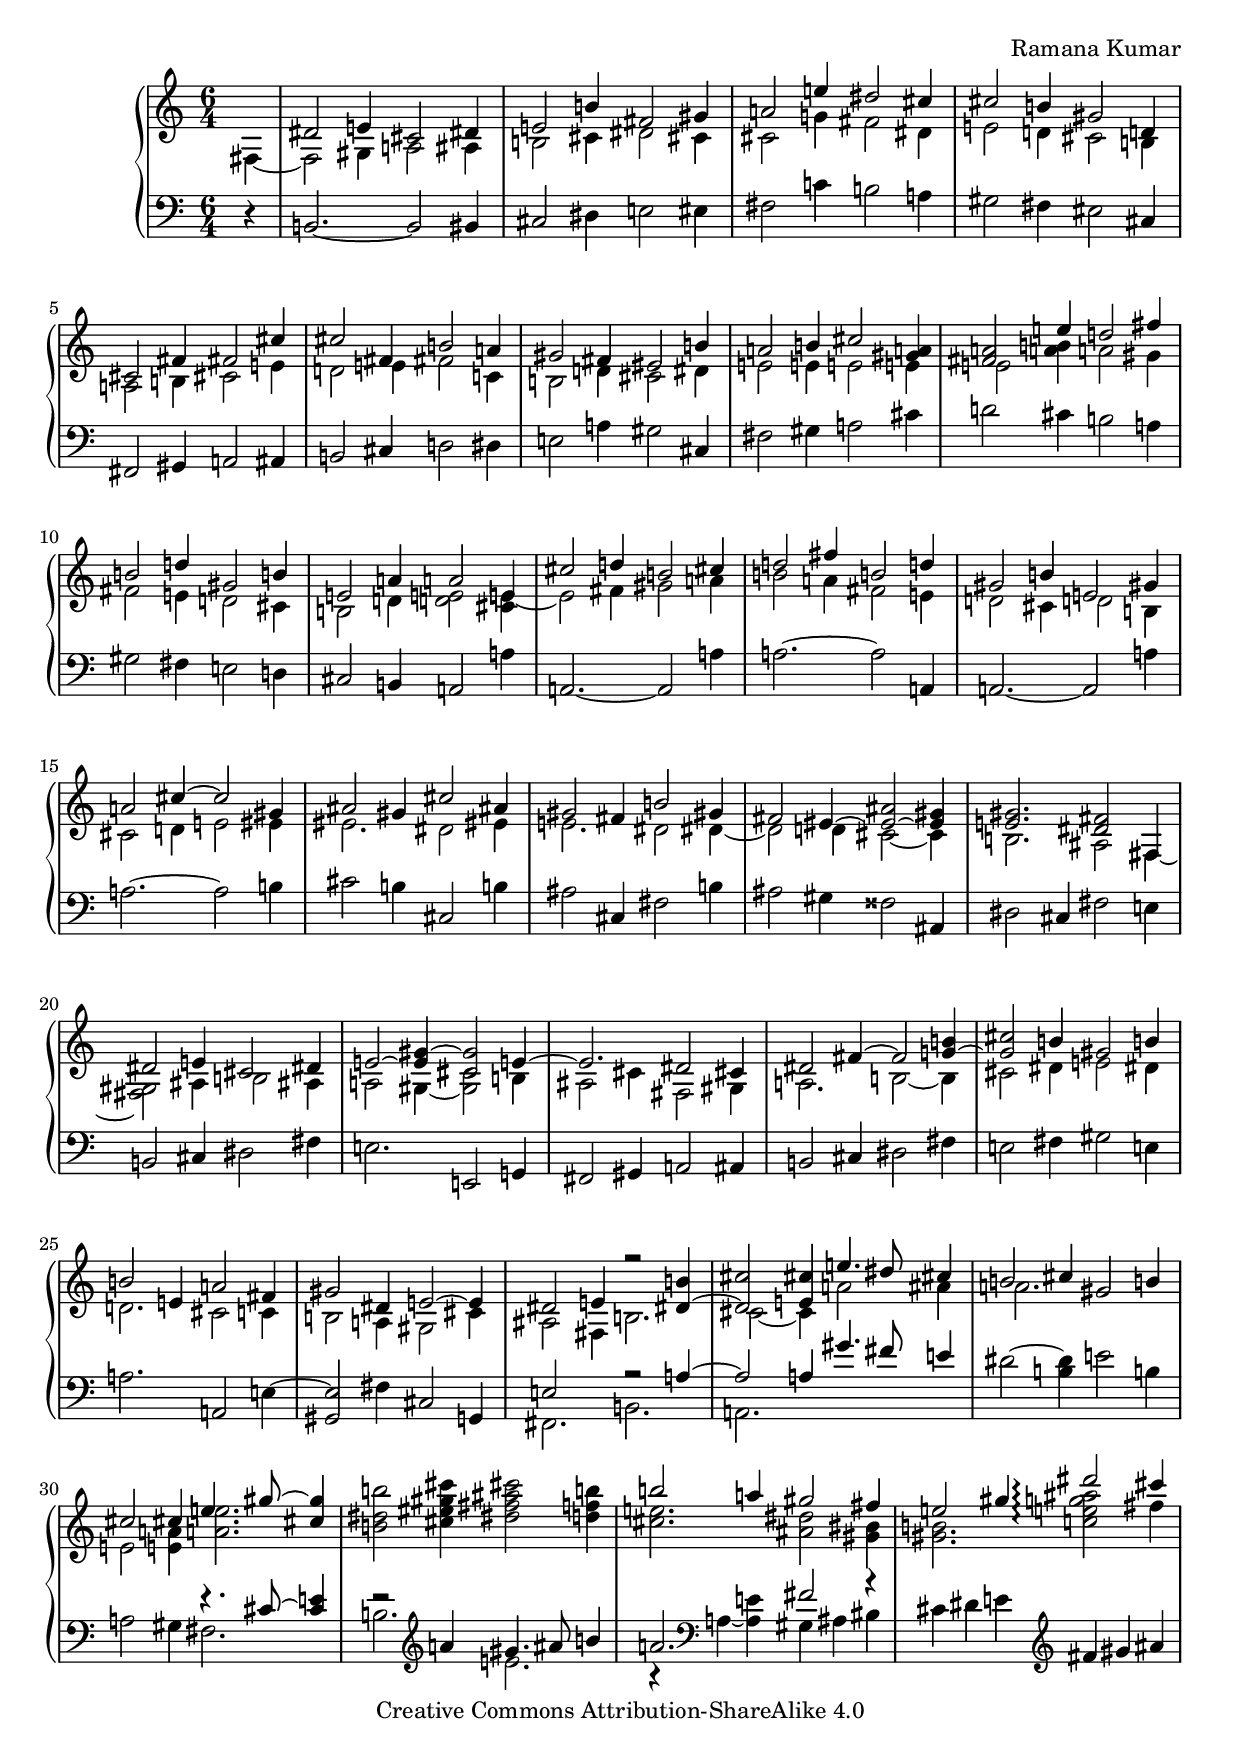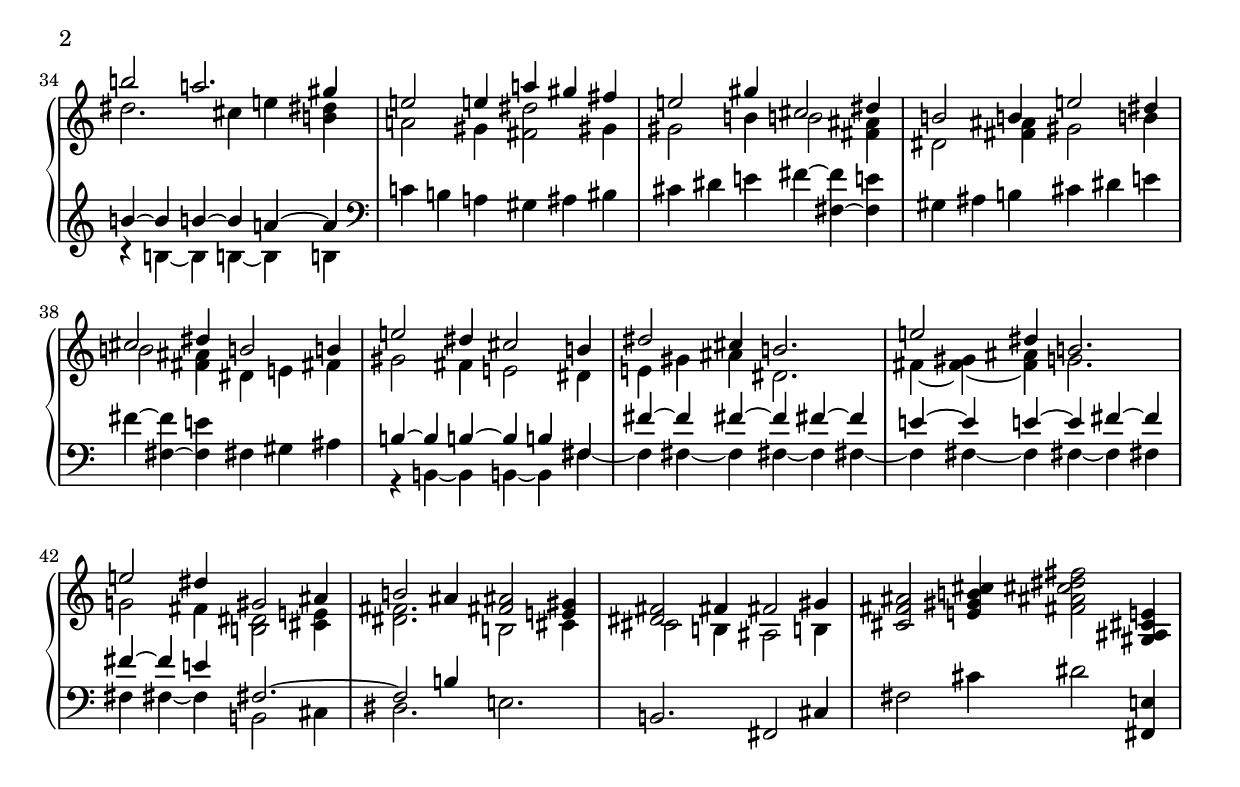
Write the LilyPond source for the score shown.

\version "2.24.3"

\header {
  composer = "Ramana Kumar"
  date = "2023"
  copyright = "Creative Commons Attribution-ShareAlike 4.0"
}

#(set-default-paper-size "a4" 'portrait)
#(ly:set-option 'point-and-click #f)

\score {
  \new PianoStaff <<
    \new Staff \with { \consists "Span_arpeggio_engraver" } {
      \accidentalStyle PianoStaff.dodecaphonic
      \override PianoStaff.TimeSignature.style = #'numbered
      \set Staff.connectArpeggios = ##t

      \clef treble
      \time 6/4
      \partial 4
      << {} \\ { fis4 ~ } >>
      | <<
        { dis'2 e'4 cis'2 dis'4 } \\
        { fis2 gis4 a2 ais4 } >>
      | <<
        { e'2 b'4 fis'2 gis'4 } \\
        { b2 cis'4 dis'2 cis'4 } >>
      | <<
        { a'2 e''4 dis''2 cis''4 } \\
        { cis'2 g'4 fis'2 dis'4 } >>
      | <<
        { cis''2 b'4 gis'2 d'4 } \\
        { e'2 d'4 cis'2 b4 } >>
      | <<
        { cis'2 fis'4 fis'2 cis''4 } \\
        { a2 b4 cis'2 e'4 } >>
      | <<
        { cis''2 fis'4 b'2 a'4 } \\
        { d'2 e'4 fis'2 c'4 } >>
      | <<
        { gis'2 fis'4 eis'2 b'4 } \\
        { b2 d'4 cis'2 dis'4 } >>
      | <<
        { a'2 b'4 cis''2 <a' gis'>4 } \\
        { e'2 e'4 e'2 e'4 } >>
      | <<
        { <a' fis'>2 e''4 d''2 fis''4 } \\
        { e'2 < a' b' >4 a'2 gis'4 } >>
      | <<
        { b'2 d''4 gis'2 b'4 } \\
        { fis'2 e'4 d'2 cis'4 } >>
      | <<
        { e'2 a'4 a'2 e'4 } \\
        { b2 d'4 < d' e' >2 < cis' e' >4 ~ } >>
      | <<
        { cis''2 d''4 b'2 cis''4 } \\
        { e'2 fis'4 gis'2 a'4 } >>
      | <<
        { d''2 fis''4 b'2 d''4 } \\
        { b'2 a'4 fis'2 e'4 } >>
      | <<
        { gis'2 b'4 e'2 gis'4 } \\
        { d'2 cis'4 d'2 b4 } >>
      | <<
        { a'2 cis''4 ~ cis''2 gis'4 } \\
        { cis'2 d'4 e'2 eis'4 } >>
      | <<
        { ais'2 gis'4 cis''2 ais'4 } \\
        { eis'2. dis'2 eis'4 } >>
      | <<
        { gis'2 fis'4 b'2 gis'4 } \\
        { e'2. dis'2 dis'4 ~ } >>
      | <<
        { fis'2 eis'4 ~ < eis' ais' > 2 ~ < eis' gis' >4 } \\
        { dis'2 d'4 cis'2 ~ cis'4 } >>
      | <<
        { < e' gis' >2. < dis' fis' >2 fis4 } \\
        { b2. ais2 fis4 ~ } >>
      | <<
        { dis'2 e'4 cis'2 dis'4 } \\
        { <fis gis>2 ais4 b2 ais4 } >>
      | <<
        { e'2 ~ < e' gis'>4 ~ < cis' gis'>2 e'4 ~ } \\
        { a2 gis4 ~ <gis cis'>2 b4 } >>
      | <<
        { e'2. dis'2 cis'4 } \\
        { ais2 cis'4 fis2 gis4 } >>
      | <<
        { dis'2 fis'4 ~ fis'2 < g' b' >4 ~ } \\
        { a2. b2 ~ b4 } >>
      | <<
        { < g' cis''>2 b'4 gis'2 b'4 } \\
        { cis'2 dis'4 e'2 dis'4 } >>
      | <<
        { b'2 e'4 a'2 fis'4 } \\
        { d'2. cis'2 c'4 } >>
      | <<
        { gis'2 dis'4 e'2 ~ e'4 } \\
        { b2 a4 gis2 cis'4 } >>
      | <<
        { dis'2 e'4 r2 <dis' b'>4 ~ } \\
        { ais2 fis4 b2. } >>
      | <<
        { <dis' cis''>2 <e' cis''>4  e''4. dis''8 cis''4 } \\
        { cis'2 ~ cis'4 a'2 ais'4 } >>
      | <<
        { b'2 cis''4 gis'2 b'4 } \\
        { a'2. s } >>
      | <<
        { cis''2 cis''4 e''4. gis''8  ~ <gis'' cis''>4 } \\
        { e'2 <e' a'>4 <a' e''>2. } >>
      | < b' dis'' b''>2 <cis'' eis'' gis'' cis'''>4
        < dis'' fis'' ais'' cis'''>2 < d'' f'' b''>4
      | <<
        { b''2 a''4 gis''2 fis''4 } \\
        { < cis'' e''>2. <ais' dis''>2 <gis' bis'>4 } >>
      | <<
        { e''2 gis''4 <dis'''>2\arpeggio cis'''4 } \\
        { <gis' b'>2. <c'' e'' g'' ais''>2\arpeggio fis''4 } >>
      | <<
        { b''2 a''2. gis''4 } \\
        { dis''2. cis''4 e'' <b' dis''> } >>
      | <<
        { e''2 e''4 a'' gis'' fis'' } \\
        { a'2 gis'4 <fis' dis''>2 gis'4 } >>
      | <<
        { e''2 gis''4 cis''2 dis''4 } \\
        { gis'2 b'4 b'2 <fis' ais'>4 } >>
      | <<
        { b'2 b'4 e''2 dis''4 } \\
        { dis'2 <fis' ais'>4 gis'2 b'4 } >>
      | <<
        { cis''2 dis''4 b'2 b'4 } \\
        { b'2 <fis' ais'>4 dis'4 e' fis' } >>
      | <<
        { e''2 dis''4 cis''2 b'4 } \\
        { gis'2 fis'4 e'2 dis'4 } >>
      | <<
        { dis''2 cis''4 b'2. } \\
        { e'4 gis' ais' dis'2. } >>
      | <<
        { e''2 dis''4 b'2. } \\
        { fis'4 ~ <fis' gis'> ~ <fis' ais'> g'2. }
      >>

        % { fis'4 ~ <fis' gis'> ~ <fis' ais'> } >> < g' b'>2.
      | <<
        { e''2 dis''4 gis'2 ais'4 } \\
        { g'2 fis'4 <b dis'>2 <cis' e'>4 } >>
      | <<
        { b'2 ais'4 <fis' ais'>2 <e' gis'>4 } \\
        { <dis' fis'>2. b2 cis'4 } >>
      | <<
        { <dis' fis'>2 fis'4 fis'2 gis'4 } \\
        { cis'2 b4 ais2 b4 } >>
      |
        <cis' fis' ais'>2 <e' gis' b' cis''>4
        <fis' ais' cis'' dis'' fis''>2
        <gis ais cis' e'>4
      |

    }
    \new Staff {
      \clef bass
      r4
      | b,2. ~ b,2 bis,4
      | cis2 dis4 e2 eis4
      | fis2 c'4 b2 a4
      | gis2 fis4 eis2 cis4
      | fis,2 gis,4 a,2 ais,4
      | b,2 cis4 d2 dis4
      | e2 a4 gis2 cis4
      | fis2 gis4 a2 cis'4
      | d'2 cis'4 b2 a4
      | gis2 fis4 e2 d4
      | cis2 b,4 a,2 a4
      | a,2. ~ a,2 a4
      | a2. ~ a2 a,4
      | a,2. ~ a,2 a4
      | a2. ~ a2 b4
      | cis'2 b4 cis2 b4
      | ais2 cis4 fis2 b4
      | ais2 gis4 fisis2 ais,4
      | dis2 cis4 fis2 e4
      | b,2 cis4 dis2 fis4
      | e2. e,2 g,4
      | fis,2 gis,4 a,2 ais,4
      | b,2 cis4 dis2 fis4
      | e2 fis4 gis2 e4
      | a2. a,2 e4 ~
      | < gis, e>2 fis4 cis2 g,4
      | << { e2 s4 r2 a4 ~ } \\ { fis,2. b,2. } >>
      | << { a2 a4 gis'4. fis'8 e'4 } \\ { a,2. } >>
      | dis'2 ~ <dis' b>4 e'2 b4
      | a2 gis4 << { r4. cis'8 ~ < e' cis'>4 } \\ { fis2. } >>
      | << { r2 \clef treble a'4 gis'4. ais'8 b'4 } \\ { b2. e'2. } >>
      | <<
        { a'2. fis'2 r4 } \\
        { r4 \clef bass a ~ <a e'> gis4 ais bis } >>
      | cis'4 dis' e' \clef treble fis' gis' ais'
      | << { b'4 ~ b' b' ~ b' a' ~ a' } \\ { r4 b ~ b b ~ b b } >>
      | \clef bass c'4 b a gis ais bis
      | cis'4 dis' e' fis' ~ < fis' fis> ~ <fis e'>
      | gis4 ais b cis' dis' e'
      | fis'4 ~ <fis' fis> ~ <fis e'> fis gis ais
      | <<
        { b ~ b b ~ b b fis } \\
        { r4 b,4 ~ b, b, ~ b, fis ~ } >>
      | <<
        { fis'4 ~ fis' fis' ~ fis' fis' ~ fis' } \\
        { fis4 fis ~ fis fis ~ fis  fis ~ } >>
      | <<
        { e'4 ~ e' e' ~ e' fis' ~ fis' } \\
        { fis4 fis ~ fis fis ~ fis  fis } >>
      | <<
        { fis'4 ~ fis' e' fis2. ~ } \\
        { fis4 fis ~ fis b,2 cis4 } >>
      | << { fis2 b4 } \\ { dis2. } >> e2.
      | b,2. fis,2 cis4
      | fis2 cis'4 dis'2 <fis, e>4
    }
  >>
\layout{}
}
